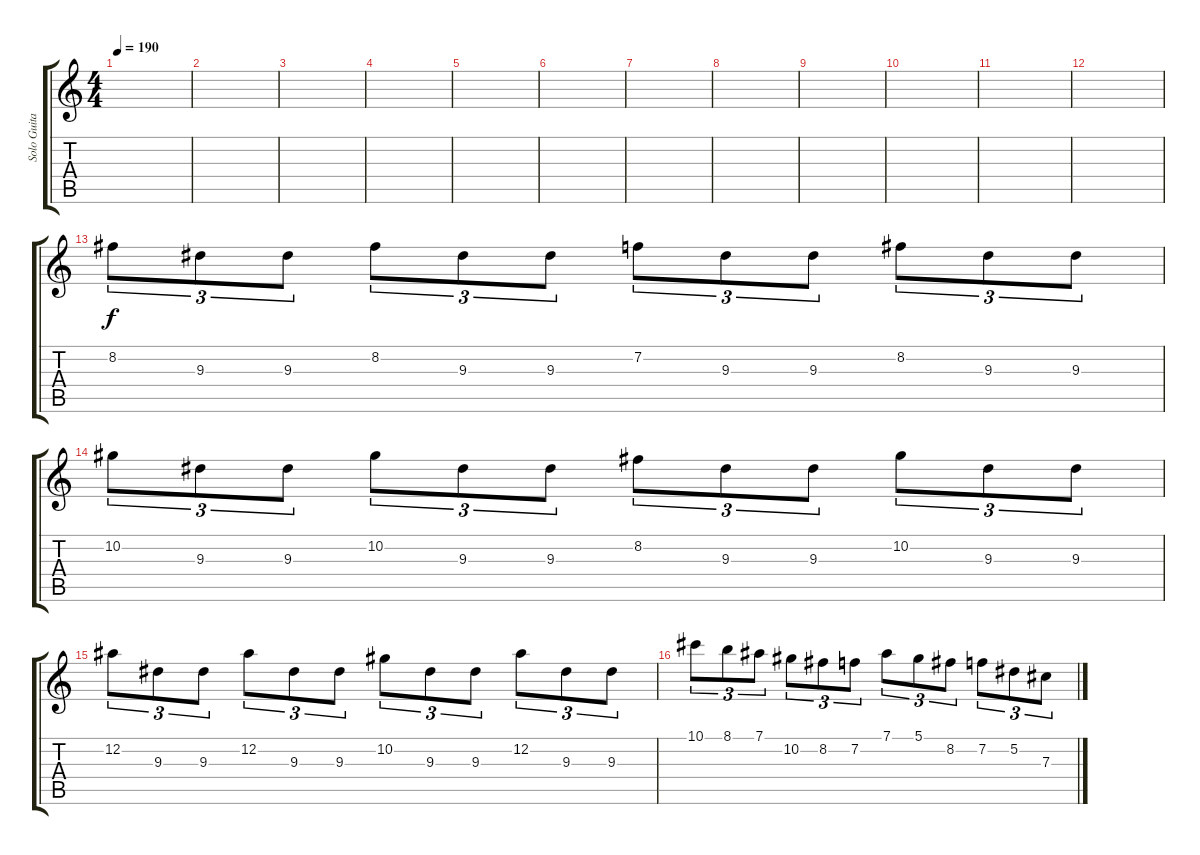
\track ("Solo Guitar" "Solo Guita") {instrument distortionguitar}
\staff {score tabs}
\tuning (Eb4 Bb3 Gb3 Db3 Ab2 Eb2) {hide}
\ts (4 4)
\tempo 190
\clef g2
\ks c
|
|
|
|
|
|
|
|
|
|
|
|
8.2.8{tu (3 2)} 9.3.8{tu (3 2)} 9.3.8{tu (3 2)} 8.2.8{tu (3 2)} 9.3.8{tu (3 2)} 9.3.8{tu (3 2)} 7.2.8{tu (3 2)} 9.3.8{tu (3 2)} 9.3.8{tu (3 2)} 8.2.8{tu (3 2)} 9.3.8{tu (3 2)} 9.3.8{tu (3 2)} |
10.2.8{tu (3 2)} 9.3.8{tu (3 2)} 9.3.8{tu (3 2)} 10.2.8{tu (3 2)} 9.3.8{tu (3 2)} 9.3.8{tu (3 2)} 8.2.8{tu (3 2)} 9.3.8{tu (3 2)} 9.3.8{tu (3 2)} 10.2.8{tu (3 2)} 9.3.8{tu (3 2)} 9.3.8{tu (3 2)} |
12.2.8{tu (3 2)} 9.3.8{tu (3 2)} 9.3.8{tu (3 2)} 12.2.8{tu (3 2)} 9.3.8{tu (3 2)} 9.3.8{tu (3 2)} 10.2.8{tu (3 2)} 9.3.8{tu (3 2)} 9.3.8{tu (3 2)} 12.2.8{tu (3 2)} 9.3.8{tu (3 2)} 9.3.8{tu (3 2)} |
10.1.8{tu (3 2)} 8.1.8{tu (3 2)} 7.1.8{tu (3 2)} 10.2.8{tu (3 2)} 8.2.8{tu (3 2)} 7.2.8{tu (3 2)} 7.1.8{tu (3 2)} 5.1.8{tu (3 2)} 8.2.8{tu (3 2)} 7.2.8{tu (3 2)} 5.2.8{tu (3 2)} 7.3.8{tu (3 2)}
